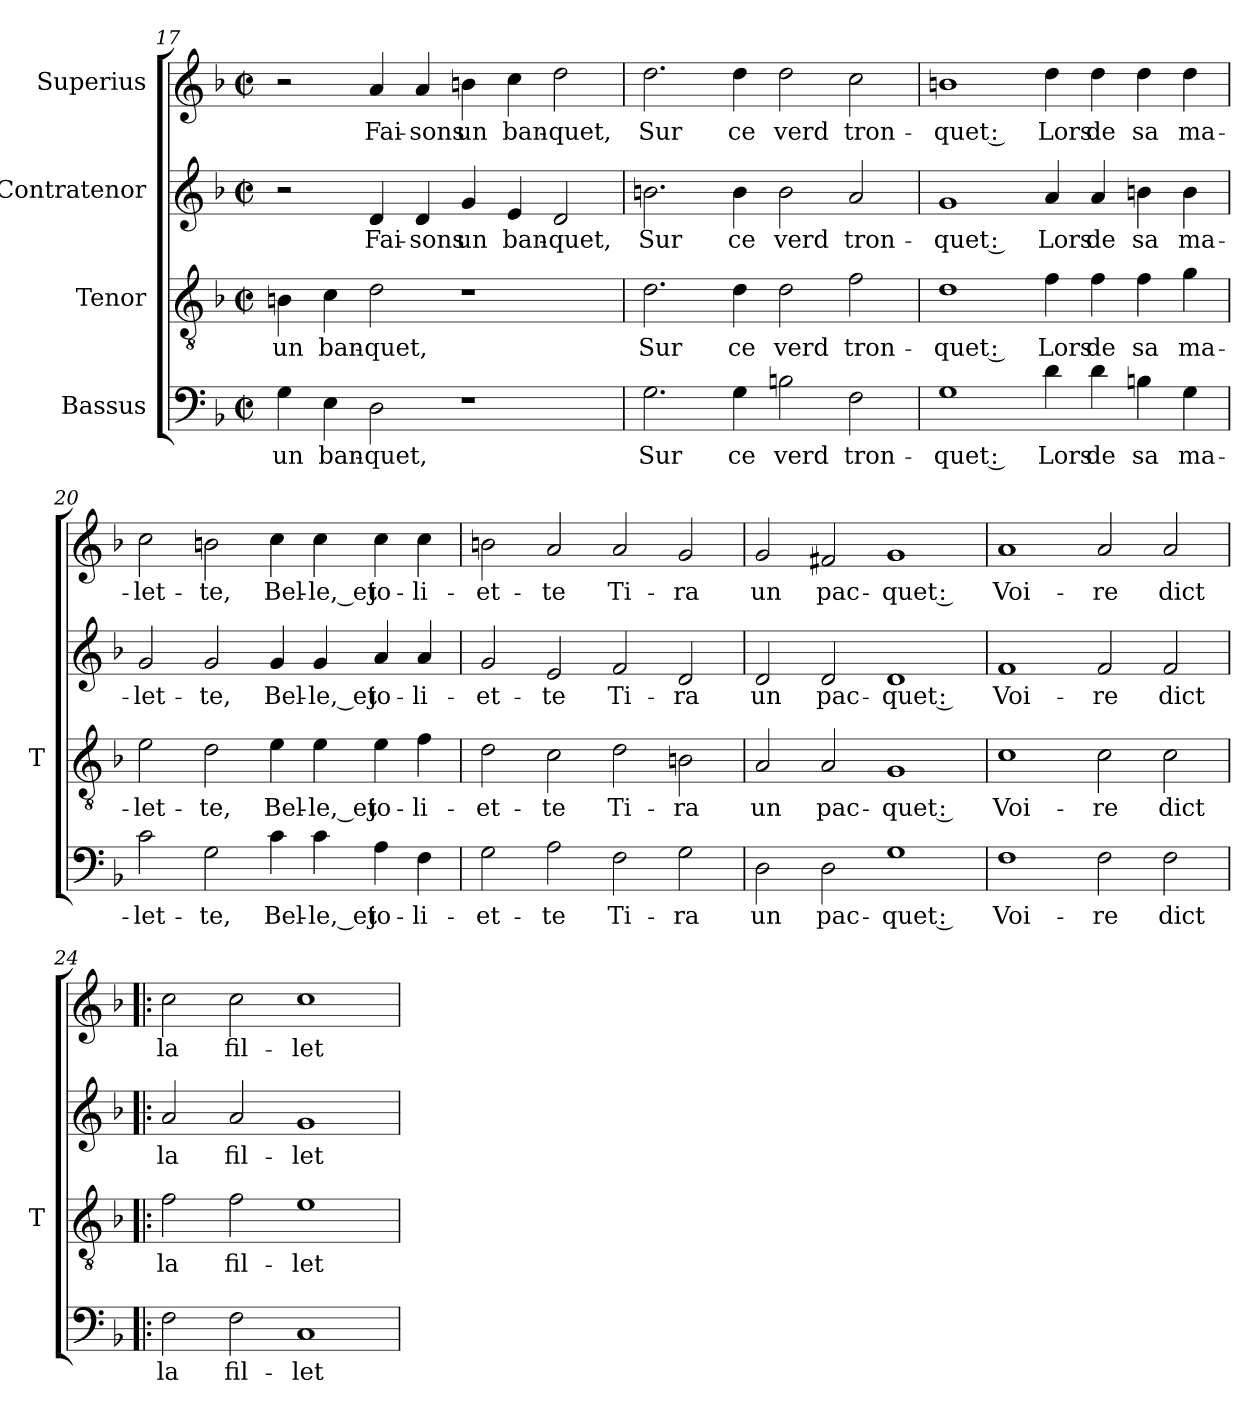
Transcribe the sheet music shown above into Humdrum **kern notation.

**kern	**text	**kern	**text	**kern	**text	**kern	**text
*part4	*part4	*part3	*part3	*part2	*part2	*part1	*part1
*staff4	*staff4	*staff3	*staff3	*staff2	*staff2	*staff1	*staff1
*I"Bassus	*	*I"Tenor	*	*I"Contratenor	*	*I"Superius	*
*	*	*I'T	*	*	*	*	*
*clefF4	*	*clefGv2	*	*clefG2	*	*clefG2	*
*k[b-]	*	*k[b-]	*	*k[b-]	*	*k[b-]	*
*F:	*	*F:	*	*F:	*	*F:	*
*M2/2	*	*M2/2	*	*M2/2	*	*M2/2	*
*met(c|)	*	*met(c|)	*	*met(c|)	*	*met(c|)	*
=17	=17	=17	=17	=17	=17	=17	=17
4G	-un	4Bn	-un	2r	.	2r	.
4E	ban-	4c	ban-	.	.	.	.
2D	-quet,	2d	-quet,	4d	Fai-	4a	Fai-
.	.	.	.	4d	-sons	4a	-sons
1r	.	1r	.	4g	-un	4b	-un
.	.	.	.	4e	ban-	4cc	ban-
.	.	.	.	2d	-quet,	2dd	-quet,
=18	=18	=18	=18	=18	=18	=18	=18
2.G	-Sur	2.d	-Sur	2.bn	-Sur	2.dd	-Sur
4G	-ce	4d	-ce	4b	-ce	4dd	-ce
2Bn	-verd	2d	-verd	2b	-verd	2dd	-verd
2F	tron-	2f	tron-	2a	tron-	2cc	tron-
=19	=19	=19	=19	=19	=19	=19	=19
1G	-quet :	1d	-quet :	1g	-quet :	1b	-quet :
4d	-Lors	4f	-Lors	4a	-Lors	4dd	-Lors
4d	-de	4f	-de	4a	-de	4dd	-de
4Bn	-sa	4f	-sa	4bn	-sa	4dd	-sa
4G	ma-	4g	ma-	4b	ma-	4dd	ma-
=20	=20	=20	=20	=20	=20	=20	=20
2c	let-	2e	let-	2g	let-	2cc	let-
2G	-te,	2d	-te,	2g	-te,	2b	-te,
4c	Bel-	4e	Bel-	4g	Bel-	4cc	Bel-
4c	-le,_et	4e	-le,_et	4g	-le,_et	4cc	-le,_et
4A	jo-	4e	jo-	4a	jo-	4cc	jo-
4F	li-	4f	li-	4a	li-	4cc	li-
!!LO:LB:g=z
=21	=21	=21	=21	=21	=21	=21	=21
2G	et-	2d	et-	2g	et-	2b	et-
2A	-te	2c	-te	2e	-te	2a	-te
2F	Ti-	2d	Ti-	2f	Ti-	2a	Ti-
2G	-ra	2Bn	-ra	2d	-ra	2g	-ra
=22	=22	=22	=22	=22	=22	=22	=22
2D	-un	2A	-un	2d	-un	2g	-un
2D	pac-	2A	pac-	2d	pac-	2f#X	pac-
1G	-quet :	1G	-quet :	1d	-quet :	1g	-quet :
=23	=23	=23	=23	=23	=23	=23	=23
1F	Voi-	1c	Voi-	1f	Voi-	1a	Voi-
2F	-re	2c	-re	2f	-re	2a	-re
2F	-dict	2c	-dict	2f	-dict	2a	-dict
=24!|:	=24!|:	=24!|:	=24!|:	=24!|:	=24!|:	=24!|:	=24!|:
2F	-la	2f	-la	2a	-la	2cc	-la
2F	fil-	2f	fil-	2a	fil-	2cc	fil-
1C	let-	1e	let-	1g	let-	1cc	let-
=	=	=	=	=	=	=	=
*-	*-	*-	*-	*-	*-	*-	*-
